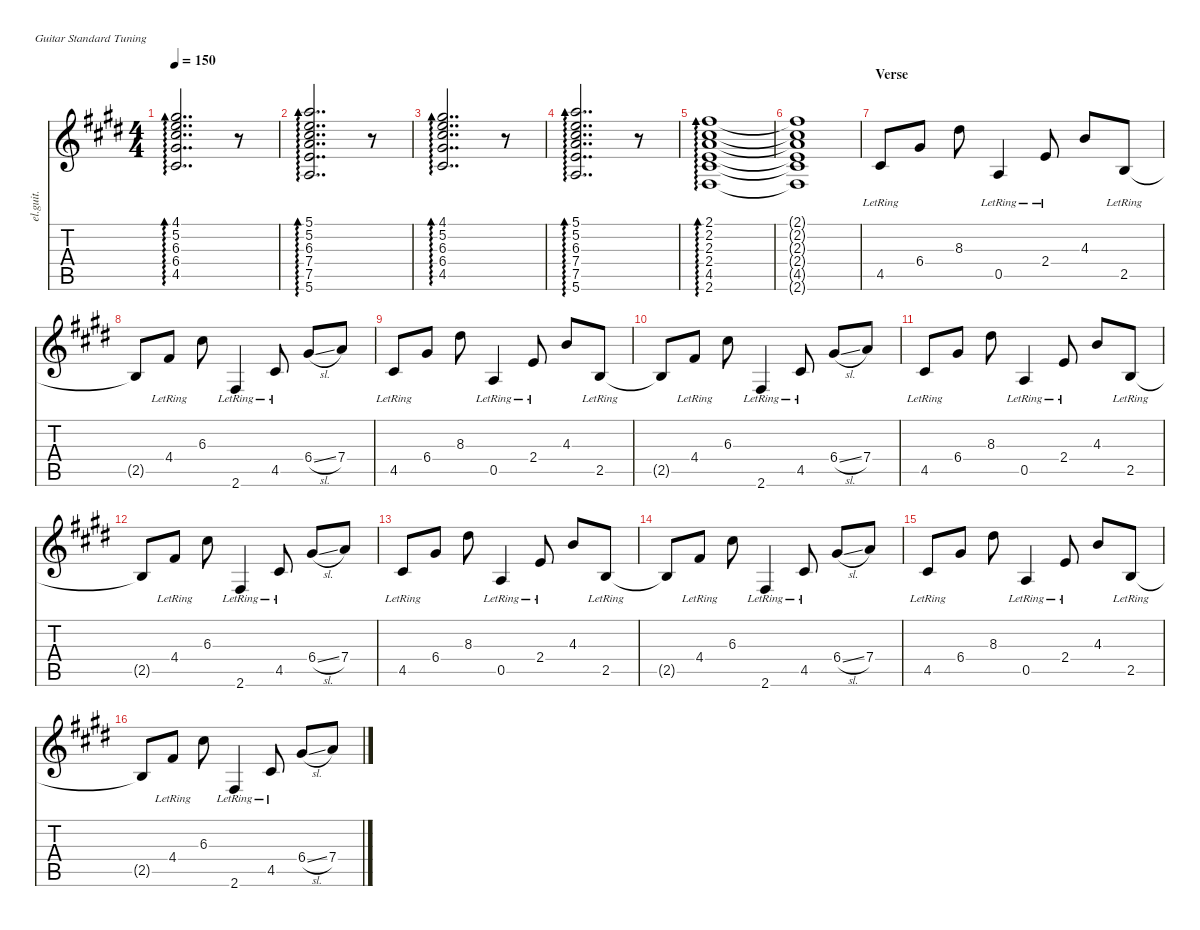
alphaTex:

\defaultSystemsLayout 4
\hideDynamics
\bracketExtendMode nobrackets
\otherSystemsTrackNameOrientation horizontal
\track ("Guitar I - A. Summers" "el.guit.") {mute instrument electricguitarclean}
\staff {score tabs}
\tuning (E4 B3 G3 D3 A2 E2)
\ts (4 4)
\tempo 150
\clef g2
\ks c#minor
(4.5{acc #} 6.4{acc #} 6.3{acc #} 5.2{acc forcenatural} 4.1{acc #}).2{dd ad 0 dy mf beam Up} r.8{beam Up} |
(5.1{acc forcenatural} 5.2{acc forcenatural} 6.3{acc #} 7.4{acc forcenatural} 7.5{acc forcenatural} 5.6{acc forcenatural}).2{dd ad 0 beam Up} r.8{beam Up} |
(4.5{acc #} 6.4{acc #} 6.3{acc #} 5.2{acc forcenatural} 4.1{acc #}).2{dd ad 0 beam Up} r.8{beam Up} |
(5.1{acc forcenatural} 5.2{acc forcenatural} 6.3{acc #} 7.4{acc forcenatural} 7.5{acc forcenatural} 5.6{acc forcenatural}).2{dd ad 0 beam Up} r.8{beam Up} |
(2.6{acc #} 4.5{acc #} 2.4{acc forcenatural} 2.3{acc forcenatural} 2.2{acc #} 2.1{acc #}).1{ad 0 beam Up} |
(2.1{t acc #} 2.2{t acc #} 2.3{t acc forcenatural} 2.4{t acc forcenatural} 4.5{t acc #} 2.6{t acc #}).1{beam Up} |
\section ("" "Verse")
4.5{lr acc #}.8{beam Up} 6.4{acc #}.8{beam Up} 8.3{acc #}.8{beam Down} 0.5{lr acc forcenatural}.4{beam Up} 2.4{lr acc forcenatural}.8{beam Up} 4.3{acc forcenatural}.8{beam Up} 2.5{lr acc forcenatural}.8{beam Up} |
2.5{t acc forcenatural}.8{beam Up} 4.4{lr acc #}.8{beam Up} 6.3{acc #}.8{beam Down} 2.6{lr acc #}.4{beam Up} 4.5{lr acc #}.8{beam Up} 6.4{sl acc #}.8{beam Up} 7.4{acc forcenatural}.8{beam Up} |
4.5{lr acc #}.8{beam Up} 6.4{acc #}.8{beam Up} 8.3{acc #}.8{beam Down} 0.5{lr acc forcenatural}.4{beam Up} 2.4{lr acc forcenatural}.8{beam Up} 4.3{acc forcenatural}.8{beam Up} 2.5{lr acc forcenatural}.8{beam Up} |
2.5{t acc forcenatural}.8{beam Up} 4.4{lr acc #}.8{beam Up} 6.3{acc #}.8{beam Down} 2.6{lr acc #}.4{beam Up} 4.5{lr acc #}.8{beam Up} 6.4{sl acc #}.8{beam Up} 7.4{acc forcenatural}.8{beam Up} |
4.5{lr acc #}.8{beam Up} 6.4{acc #}.8{beam Up} 8.3{acc #}.8{beam Down} 0.5{lr acc forcenatural}.4{beam Up} 2.4{lr acc forcenatural}.8{beam Up} 4.3{acc forcenatural}.8{beam Up} 2.5{lr acc forcenatural}.8{beam Up} |
2.5{t acc forcenatural}.8{beam Up} 4.4{lr acc #}.8{beam Up} 6.3{acc #}.8{beam Down} 2.6{lr acc #}.4{beam Up} 4.5{lr acc #}.8{beam Up} 6.4{sl acc #}.8{beam Up} 7.4{acc forcenatural}.8{beam Up} |
4.5{lr acc #}.8{beam Up} 6.4{acc #}.8{beam Up} 8.3{acc #}.8{beam Down} 0.5{lr acc forcenatural}.4{beam Up} 2.4{lr acc forcenatural}.8{beam Up} 4.3{acc forcenatural}.8{beam Up} 2.5{lr acc forcenatural}.8{beam Up} |
2.5{t acc forcenatural}.8{beam Up} 4.4{lr acc #}.8{beam Up} 6.3{acc #}.8{beam Down} 2.6{lr acc #}.4{beam Up} 4.5{lr acc #}.8{beam Up} 6.4{sl acc #}.8{beam Up} 7.4{acc forcenatural}.8{beam Up} |
4.5{lr acc #}.8{beam Up} 6.4{acc #}.8{beam Up} 8.3{acc #}.8{beam Down} 0.5{lr acc forcenatural}.4{beam Up} 2.4{lr acc forcenatural}.8{beam Up} 4.3{acc forcenatural}.8{beam Up} 2.5{lr acc forcenatural}.8{beam Up} |
2.5{t acc forcenatural}.8{beam Up} 4.4{lr acc #}.8{beam Up} 6.3{acc #}.8{beam Down} 2.6{lr acc #}.4{beam Up} 4.5{lr acc #}.8{beam Up} 6.4{sl acc #}.8{beam Up} 7.4{acc forcenatural}.8{beam Up}
